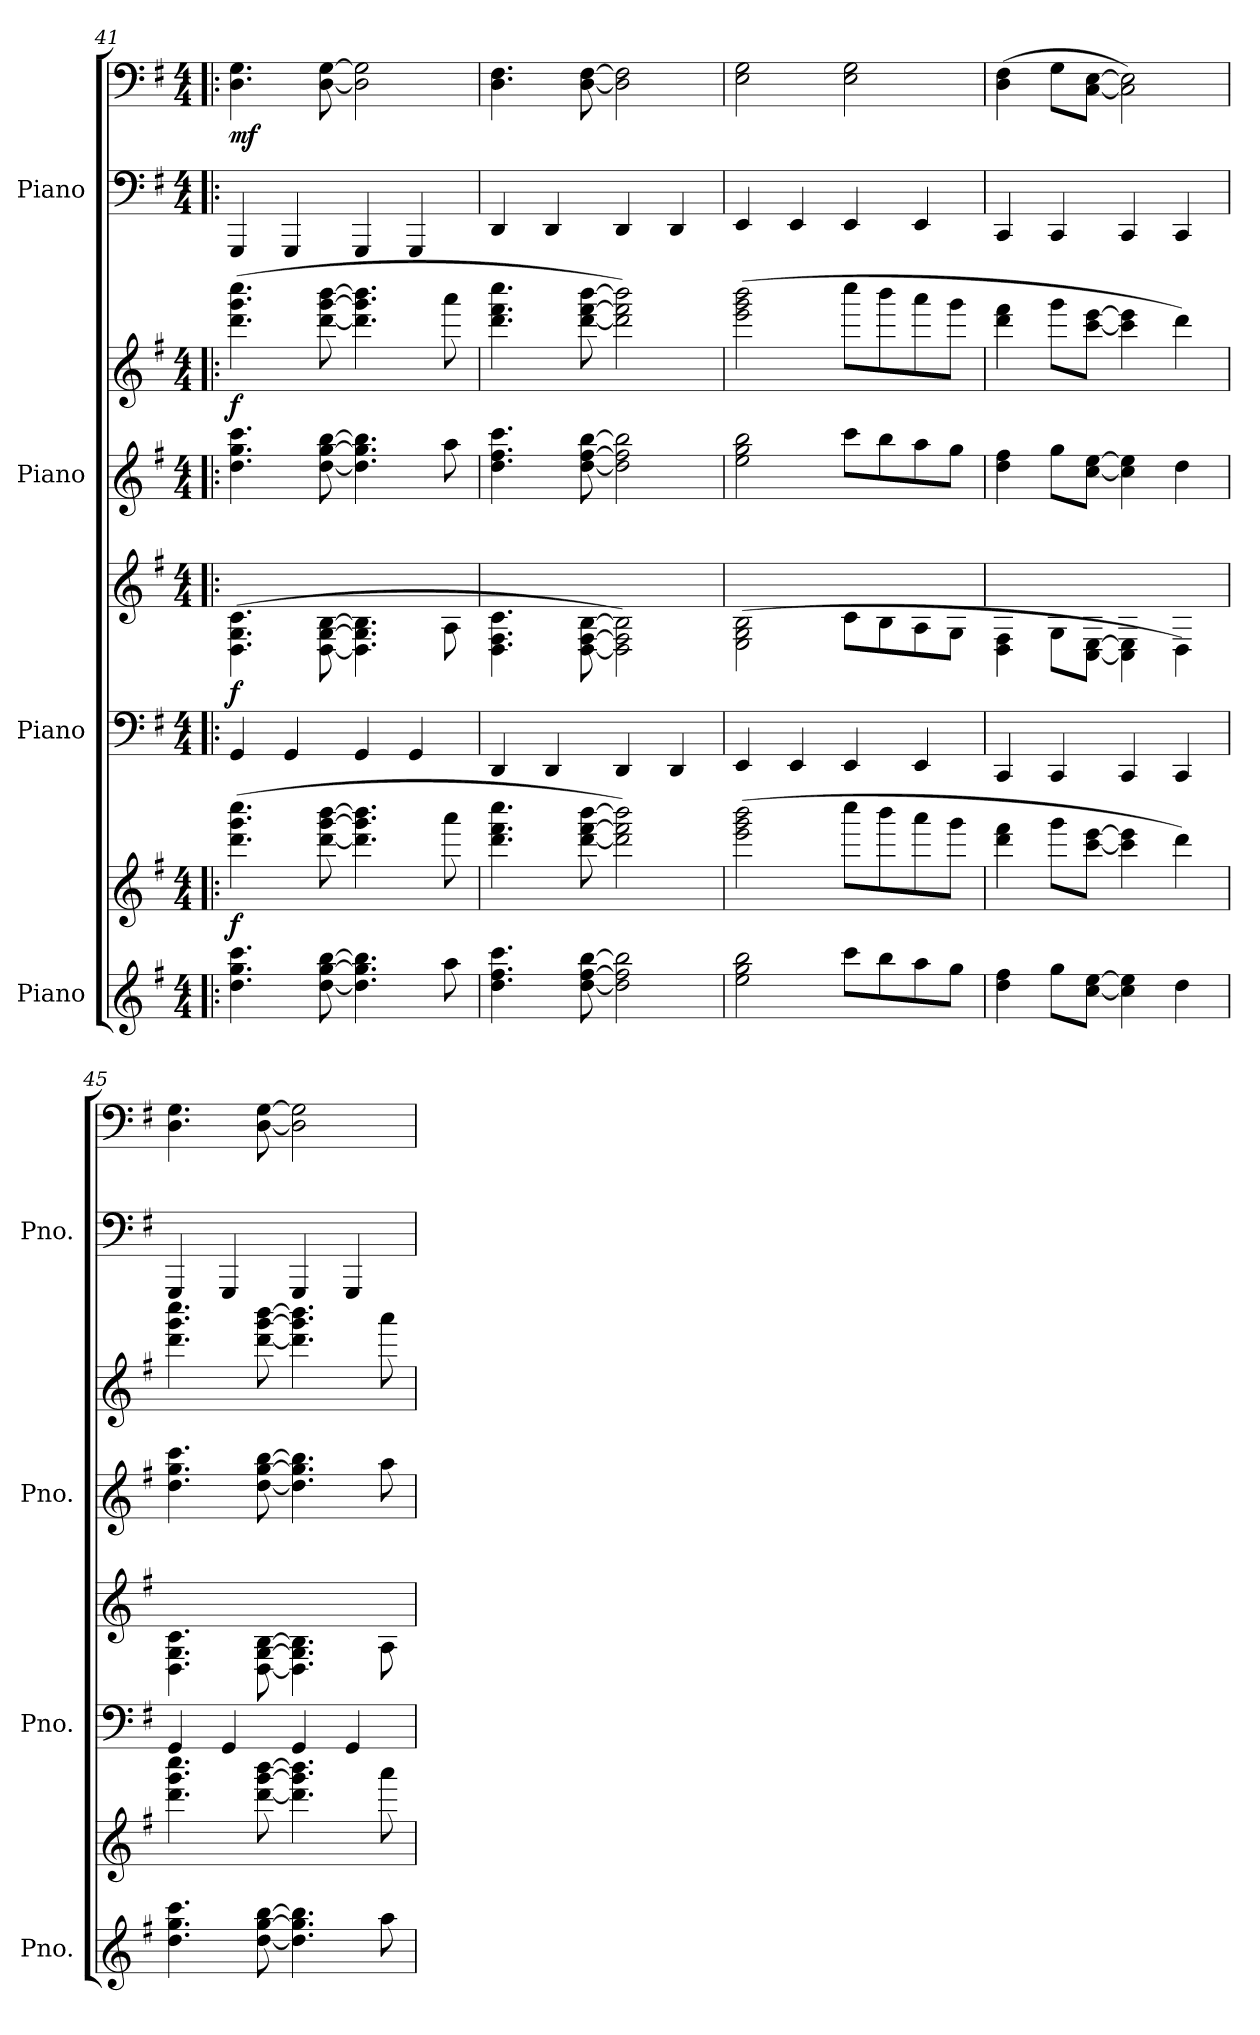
**kern	**kern	**dynam	**kern	**kern	**dynam	**kern	**kern	**dynam	**kern	**kern	**dynam
*part4	*part4	*part4	*part3	*part3	*part3	*part2	*part2	*part2	*part1	*part1	*part1
*staff8	*staff7	*staff7/8	*staff6	*staff5	*staff5/6	*staff4	*staff3	*staff3/4	*staff2	*staff1	*staff1/2
*I"Piano	*	*	*I"Piano	*	*	*I"Piano	*	*	*I"Piano	*	*
*I'Pno.	*	*	*I'Pno.	*	*	*I'Pno.	*	*	*I'Pno.	*	*
*clefG2	*clefG2	*	*clefF4	*clefG2	*	*clefG2	*clefG2	*	*clefF4	*clefF4	*
*k[f#]	*k[f#]	*	*k[f#]	*k[f#]	*	*k[f#]	*k[f#]	*	*k[f#]	*k[f#]	*
*M4/4	*M4/4	*	*M4/4	*M4/4	*	*M4/4	*M4/4	*	*M4/4	*M4/4	*
=41!|:	=41!|:	=41!|:	=41!|:	=41!|:	=41!|:	=41!|:	=41!|:	=41!|:	=41!|:	=41!|:	=41!|:
!	!	!LO:DY:b	!	!	!LO:DY:b	!	!	!LO:DY:b	!	!	!LO:DY:b
4.dd\ 4.gg\ 4.ccc\	(>4.ddd\ 4.ggg\ 4.cccc\	f	4GG/	(>4.D\ 4.G\ 4.c\	f	4.dd\ 4.gg\ 4.ccc\	(>4.ddd\ 4.ggg\ 4.cccc\	f	4GGG/	4.D\ 4.G\	mf
.	.	.	4GG/	.	.	.	.	.	4GGG/	.	.
[8dd\ [8gg\ [8bb\	[8ddd\ [8ggg\ [8bbb\	.	.	[8D\ [8G\ [8B\	.	[8dd\ [8gg\ [8bb\	[8ddd\ [8ggg\ [8bbb\	.	.	[8D\ [8G\	.
4.dd\] 4.gg\] 4.bb\]	4.ddd\] 4.ggg\] 4.bbb\]	.	4GG/	4.D\] 4.G\] 4.B\]	.	4.dd\] 4.gg\] 4.bb\]	4.ddd\] 4.ggg\] 4.bbb\]	.	4GGG/	2D\] 2G\]	.
.	.	.	4GG/	.	.	.	.	.	4GGG/	.	.
8aa\	8aaa\	.	.	8A\	.	8aa\	8aaa\	.	.	.	.
=42	=42	=42	=42	=42	=42	=42	=42	=42	=42	=42	=42
4.dd\ 4.ff#\ 4.ccc\	4.ddd\ 4.fff#\ 4.cccc\	.	4DD/	4.D\ 4.F#\ 4.c\	.	4.dd\ 4.ff#\ 4.ccc\	4.ddd\ 4.fff#\ 4.cccc\	.	4DD/	4.D\ 4.F#\	.
.	.	.	4DD/	.	.	.	.	.	4DD/	.	.
[8dd\ [8ff#\ [8bb\	[8ddd\ [8fff#\ [8bbb\	.	.	[8D\ [8F#\ [8B\	.	[8dd\ [8ff#\ [8bb\	[8ddd\ [8fff#\ [8bbb\	.	.	[8D\ [8F#\	.
2dd\] 2ff#\] 2bb\]	2ddd\] 2fff#\] 2bbb\])	.	4DD/	2D\] 2F#\] 2B\])	.	2dd\] 2ff#\] 2bb\]	2ddd\] 2fff#\] 2bbb\])	.	4DD/	2D\] 2F#\]	.
.	.	.	4DD/	.	.	.	.	.	4DD/	.	.
=43	=43	=43	=43	=43	=43	=43	=43	=43	=43	=43	=43
2ee\ 2gg\ 2bb\	(>2eee\ 2ggg\ 2bbb\	.	4EE/	(>2E\ 2G\ 2B\	.	2ee\ 2gg\ 2bb\	(>2eee\ 2ggg\ 2bbb\	.	4EE/	2E\ 2G\	.
.	.	.	4EE/	.	.	.	.	.	4EE/	.	.
8ccc\L	8cccc\L	.	4EE/	8c\L	.	8ccc\L	8cccc\L	.	4EE/	2E\ 2G\	.
8bb\	8bbb\	.	.	8B\	.	8bb\	8bbb\	.	.	.	.
8aa\	8aaa\	.	4EE/	8A\	.	8aa\	8aaa\	.	4EE/	.	.
8gg\J	8ggg\J	.	.	8G\J	.	8gg\J	8ggg\J	.	.	.	.
=44	=44	=44	=44	=44	=44	=44	=44	=44	=44	=44	=44
4dd\ 4ff#\	4ddd\ 4fff#\	.	4CC/	4D\ 4F#\	.	4dd\ 4ff#\	4ddd\ 4fff#\	.	4CC/	(>4D\ 4F#\	.
8gg\L	8ggg\L	.	4CC/	8G\L	.	8gg\L	8ggg\L	.	4CC/	8G\L	.
[8cc\ [8ee\J	[8ccc\ [8eee\J	.	.	[8C\ [8E\J	.	[8cc\ [8ee\J	[8ccc\ [8eee\J	.	.	[8C\ [8E\J	.
4cc\] 4ee\]	4ccc\] 4eee\]	.	4CC/	4C\] 4E\]	.	4cc\] 4ee\]	4ccc\] 4eee\]	.	4CC/	2C\] 2E\])	.
4dd\	4ddd\)	.	4CC/	4D\)	.	4dd\	4ddd\)	.	4CC/	.	.
!!LO:PB:g=z
=45	=45	=45	=45	=45	=45	=45	=45	=45	=45	=45	=45
4.dd\ 4.gg\ 4.ccc\	4.ddd\ 4.ggg\ 4.cccc\	.	4GG/	4.D\ 4.G\ 4.c\	.	4.dd\ 4.gg\ 4.ccc\	4.ddd\ 4.ggg\ 4.cccc\	.	4GGG/	4.D\ 4.G\	.
.	.	.	4GG/	.	.	.	.	.	4GGG/	.	.
[8dd\ [8gg\ [8bb\	[8ddd\ [8ggg\ [8bbb\	.	.	[8D\ [8G\ [8B\	.	[8dd\ [8gg\ [8bb\	[8ddd\ [8ggg\ [8bbb\	.	.	[8D\ [8G\	.
4.dd\] 4.gg\] 4.bb\]	4.ddd\] 4.ggg\] 4.bbb\]	.	4GG/	4.D\] 4.G\] 4.B\]	.	4.dd\] 4.gg\] 4.bb\]	4.ddd\] 4.ggg\] 4.bbb\]	.	4GGG/	2D\] 2G\]	.
.	.	.	4GG/	.	.	.	.	.	4GGG/	.	.
8aa\	8aaa\	.	.	8A\	.	8aa\	8aaa\	.	.	.	.
=	=	=	=	=	=	=	=	=	=	=	=
*-	*-	*-	*-	*-	*-	*-	*-	*-	*-	*-	*-
